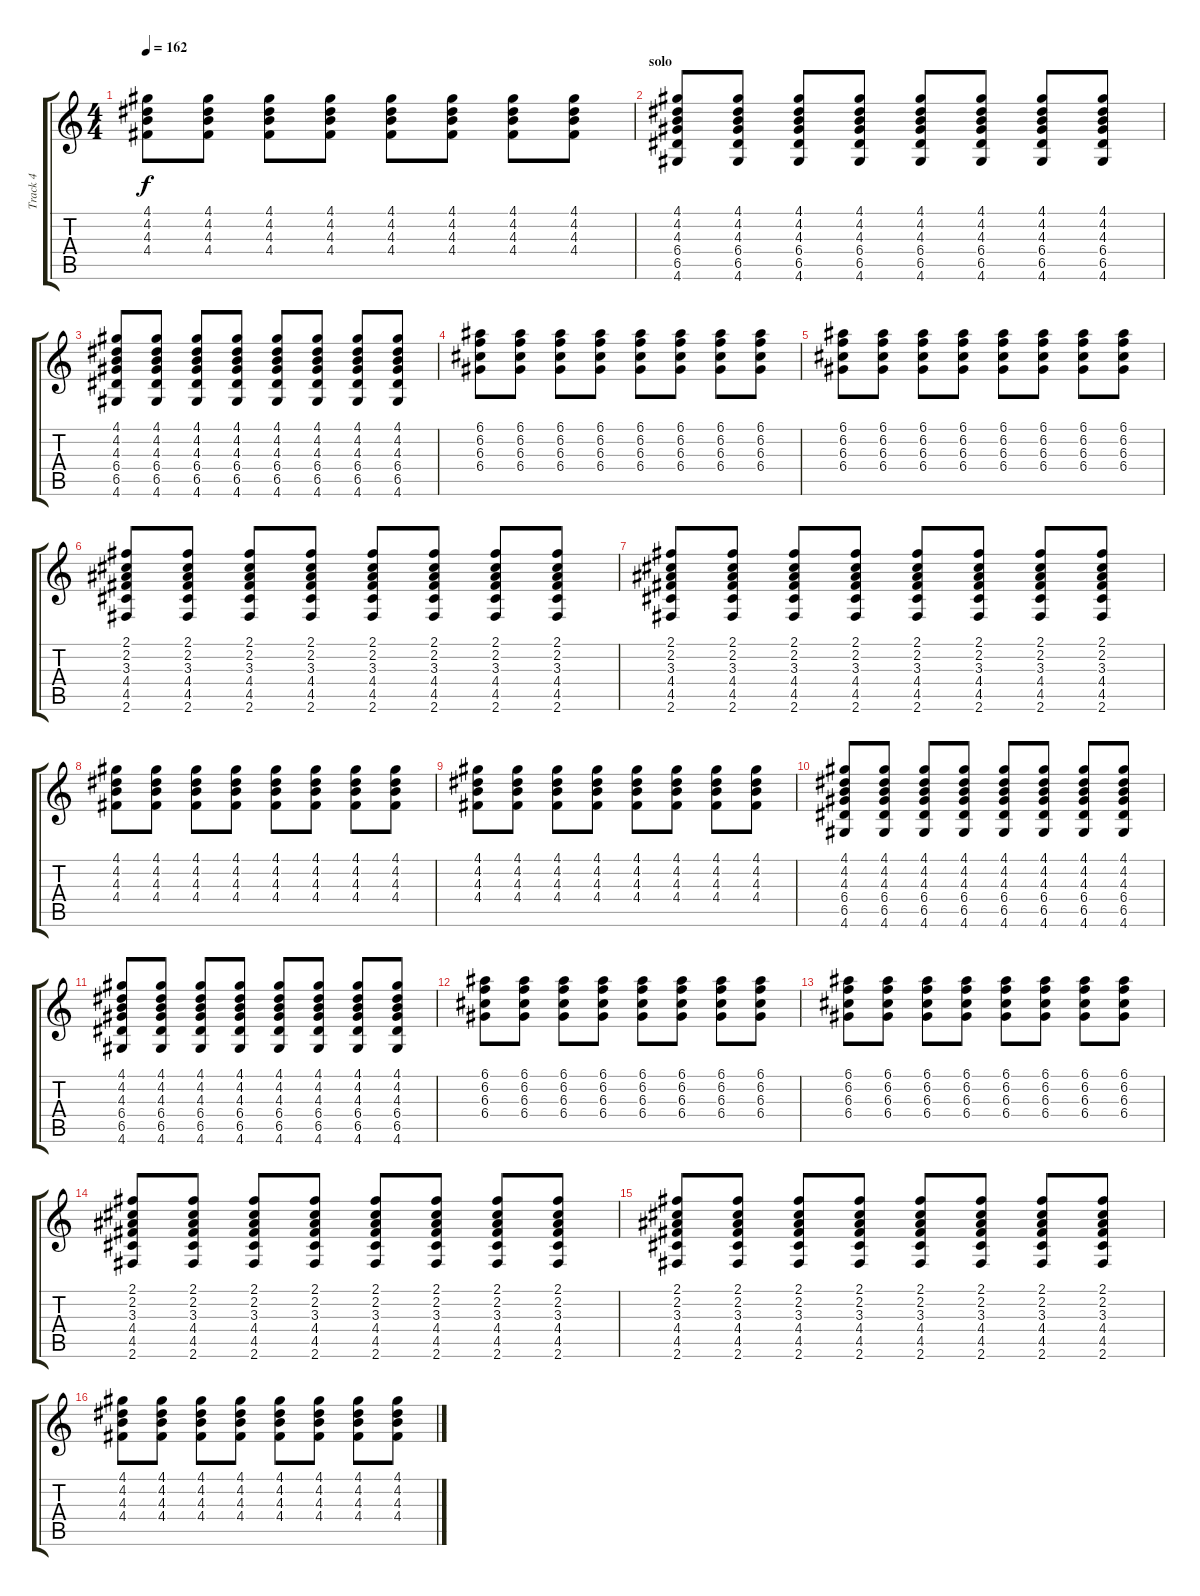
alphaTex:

\track ("Track 4" "Track 4") {instrument electricguitarclean}
\staff {score tabs}
\tuning (E4 B3 G3 D3 A2 E2) {hide}
\ts (4 4)
\tempo 162
\clef g2
\ks c
(4.1 4.2 4.3 4.4).8{dy f} (4.1 4.2 4.3 4.4).8 (4.1 4.2 4.3 4.4).8 (4.1 4.2 4.3 4.4).8 (4.1 4.2 4.3 4.4).8 (4.1 4.2 4.3 4.4).8 (4.1 4.2 4.3 4.4).8 (4.1 4.2 4.3 4.4).8 |
\section ("" "solo")
(4.1 4.2 4.3 6.4 6.5 4.6).8 (4.1 4.2 4.3 6.4 6.5 4.6).8 (4.1 4.2 4.3 6.4 6.5 4.6).8 (4.1 4.2 4.3 6.4 6.5 4.6).8 (4.1 4.2 4.3 6.4 6.5 4.6).8 (4.1 4.2 4.3 6.4 6.5 4.6).8 (4.1 4.2 4.3 6.4 6.5 4.6).8 (4.1 4.2 4.3 6.4 6.5 4.6).8 |
(4.1 4.2 4.3 6.4 6.5 4.6).8 (4.1 4.2 4.3 6.4 6.5 4.6).8 (4.1 4.2 4.3 6.4 6.5 4.6).8 (4.1 4.2 4.3 6.4 6.5 4.6).8 (4.1 4.2 4.3 6.4 6.5 4.6).8 (4.1 4.2 4.3 6.4 6.5 4.6).8 (4.1 4.2 4.3 6.4 6.5 4.6).8 (4.1 4.2 4.3 6.4 6.5 4.6).8 |
(6.1 6.2 6.3 6.4).8 (6.1 6.2 6.3 6.4).8 (6.1 6.2 6.3 6.4).8 (6.1 6.2 6.3 6.4).8 (6.1 6.2 6.3 6.4).8 (6.1 6.2 6.3 6.4).8 (6.1 6.2 6.3 6.4).8 (6.1 6.2 6.3 6.4).8 |
(6.1 6.2 6.3 6.4).8 (6.1 6.2 6.3 6.4).8 (6.1 6.2 6.3 6.4).8 (6.1 6.2 6.3 6.4).8 (6.1 6.2 6.3 6.4).8 (6.1 6.2 6.3 6.4).8 (6.1 6.2 6.3 6.4).8 (6.1 6.2 6.3 6.4).8 |
(2.1 2.2 3.3 4.4 4.5 2.6).8 (2.1 2.2 3.3 4.4 4.5 2.6).8 (2.1 2.2 3.3 4.4 4.5 2.6).8 (2.1 2.2 3.3 4.4 4.5 2.6).8 (2.1 2.2 3.3 4.4 4.5 2.6).8 (2.1 2.2 3.3 4.4 4.5 2.6).8 (2.1 2.2 3.3 4.4 4.5 2.6).8 (2.1 2.2 3.3 4.4 4.5 2.6).8 |
(2.1 2.2 3.3 4.4 4.5 2.6).8 (2.1 2.2 3.3 4.4 4.5 2.6).8 (2.1 2.2 3.3 4.4 4.5 2.6).8 (2.1 2.2 3.3 4.4 4.5 2.6).8 (2.1 2.2 3.3 4.4 4.5 2.6).8 (2.1 2.2 3.3 4.4 4.5 2.6).8 (2.1 2.2 3.3 4.4 4.5 2.6).8 (2.1 2.2 3.3 4.4 4.5 2.6).8 |
(4.1 4.2 4.3 4.4).8 (4.1 4.2 4.3 4.4).8 (4.1 4.2 4.3 4.4).8 (4.1 4.2 4.3 4.4).8 (4.1 4.2 4.3 4.4).8 (4.1 4.2 4.3 4.4).8 (4.1 4.2 4.3 4.4).8 (4.1 4.2 4.3 4.4).8 |
(4.1 4.2 4.3 4.4).8 (4.1 4.2 4.3 4.4).8 (4.1 4.2 4.3 4.4).8 (4.1 4.2 4.3 4.4).8 (4.1 4.2 4.3 4.4).8 (4.1 4.2 4.3 4.4).8 (4.1 4.2 4.3 4.4).8 (4.1 4.2 4.3 4.4).8 |
(4.1 4.2 4.3 6.4 6.5 4.6).8 (4.1 4.2 4.3 6.4 6.5 4.6).8 (4.1 4.2 4.3 6.4 6.5 4.6).8 (4.1 4.2 4.3 6.4 6.5 4.6).8 (4.1 4.2 4.3 6.4 6.5 4.6).8 (4.1 4.2 4.3 6.4 6.5 4.6).8 (4.1 4.2 4.3 6.4 6.5 4.6).8 (4.1 4.2 4.3 6.4 6.5 4.6).8 |
(4.1 4.2 4.3 6.4 6.5 4.6).8 (4.1 4.2 4.3 6.4 6.5 4.6).8 (4.1 4.2 4.3 6.4 6.5 4.6).8 (4.1 4.2 4.3 6.4 6.5 4.6).8 (4.1 4.2 4.3 6.4 6.5 4.6).8 (4.1 4.2 4.3 6.4 6.5 4.6).8 (4.1 4.2 4.3 6.4 6.5 4.6).8 (4.1 4.2 4.3 6.4 6.5 4.6).8 |
(6.1 6.2 6.3 6.4).8 (6.1 6.2 6.3 6.4).8 (6.1 6.2 6.3 6.4).8 (6.1 6.2 6.3 6.4).8 (6.1 6.2 6.3 6.4).8 (6.1 6.2 6.3 6.4).8 (6.1 6.2 6.3 6.4).8 (6.1 6.2 6.3 6.4).8 |
(6.1 6.2 6.3 6.4).8 (6.1 6.2 6.3 6.4).8 (6.1 6.2 6.3 6.4).8 (6.1 6.2 6.3 6.4).8 (6.1 6.2 6.3 6.4).8 (6.1 6.2 6.3 6.4).8 (6.1 6.2 6.3 6.4).8 (6.1 6.2 6.3 6.4).8 |
(2.1 2.2 3.3 4.4 4.5 2.6).8 (2.1 2.2 3.3 4.4 4.5 2.6).8 (2.1 2.2 3.3 4.4 4.5 2.6).8 (2.1 2.2 3.3 4.4 4.5 2.6).8 (2.1 2.2 3.3 4.4 4.5 2.6).8 (2.1 2.2 3.3 4.4 4.5 2.6).8 (2.1 2.2 3.3 4.4 4.5 2.6).8 (2.1 2.2 3.3 4.4 4.5 2.6).8 |
(2.1 2.2 3.3 4.4 4.5 2.6).8 (2.1 2.2 3.3 4.4 4.5 2.6).8 (2.1 2.2 3.3 4.4 4.5 2.6).8 (2.1 2.2 3.3 4.4 4.5 2.6).8 (2.1 2.2 3.3 4.4 4.5 2.6).8 (2.1 2.2 3.3 4.4 4.5 2.6).8 (2.1 2.2 3.3 4.4 4.5 2.6).8 (2.1 2.2 3.3 4.4 4.5 2.6).8 |
(4.1 4.2 4.3 4.4).8 (4.1 4.2 4.3 4.4).8 (4.1 4.2 4.3 4.4).8 (4.1 4.2 4.3 4.4).8 (4.1 4.2 4.3 4.4).8 (4.1 4.2 4.3 4.4).8 (4.1 4.2 4.3 4.4).8 (4.1 4.2 4.3 4.4).8
